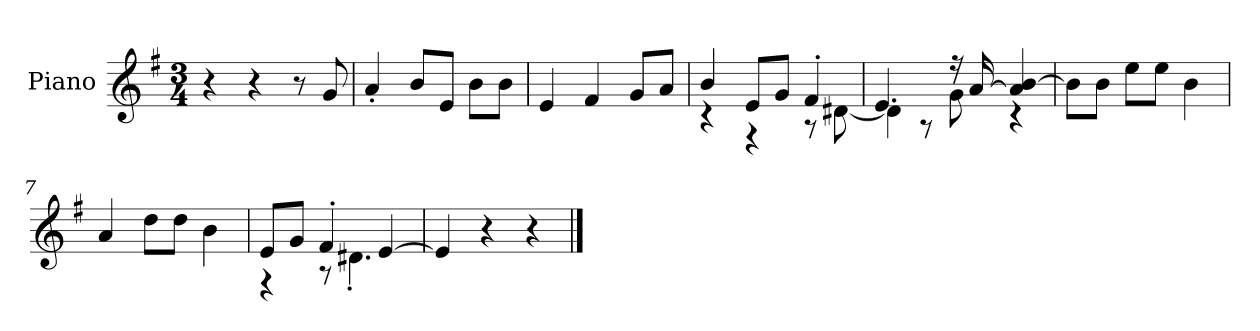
**kern
*part1
*staff1
*I"Piano
*I'P-no
*clefG2
*k[f#]
*M3/4
*MM172
=1
4r
4r
8r
8g/
=2
4a'/
8b/L
8e/J
8b\L
8b\J
=3
4e/
4f#/
8g/L
8a/J
=4
*^
4b/	4r
8e/L	4r
8g/J	.
4f#'/	8r
.	[8d#X\
=5	=5
4.e/	4d#\]
.	8r
16r	8g\
[16a/	.
4a/] [4b/	4r
*v	*v
=6
8b\L]
8b\J
8ee\L
8ee\J
4b\
=7
4a/
8dd\L
8dd\J
4b\
!!LO:LB:g=z
=8
*^
8e/L	4r
8g/J	.
4f#'/	8r
.	4.d#X'\
[4e/	.
*v	*v
=9
4e/]
4r
4r
==
*-
